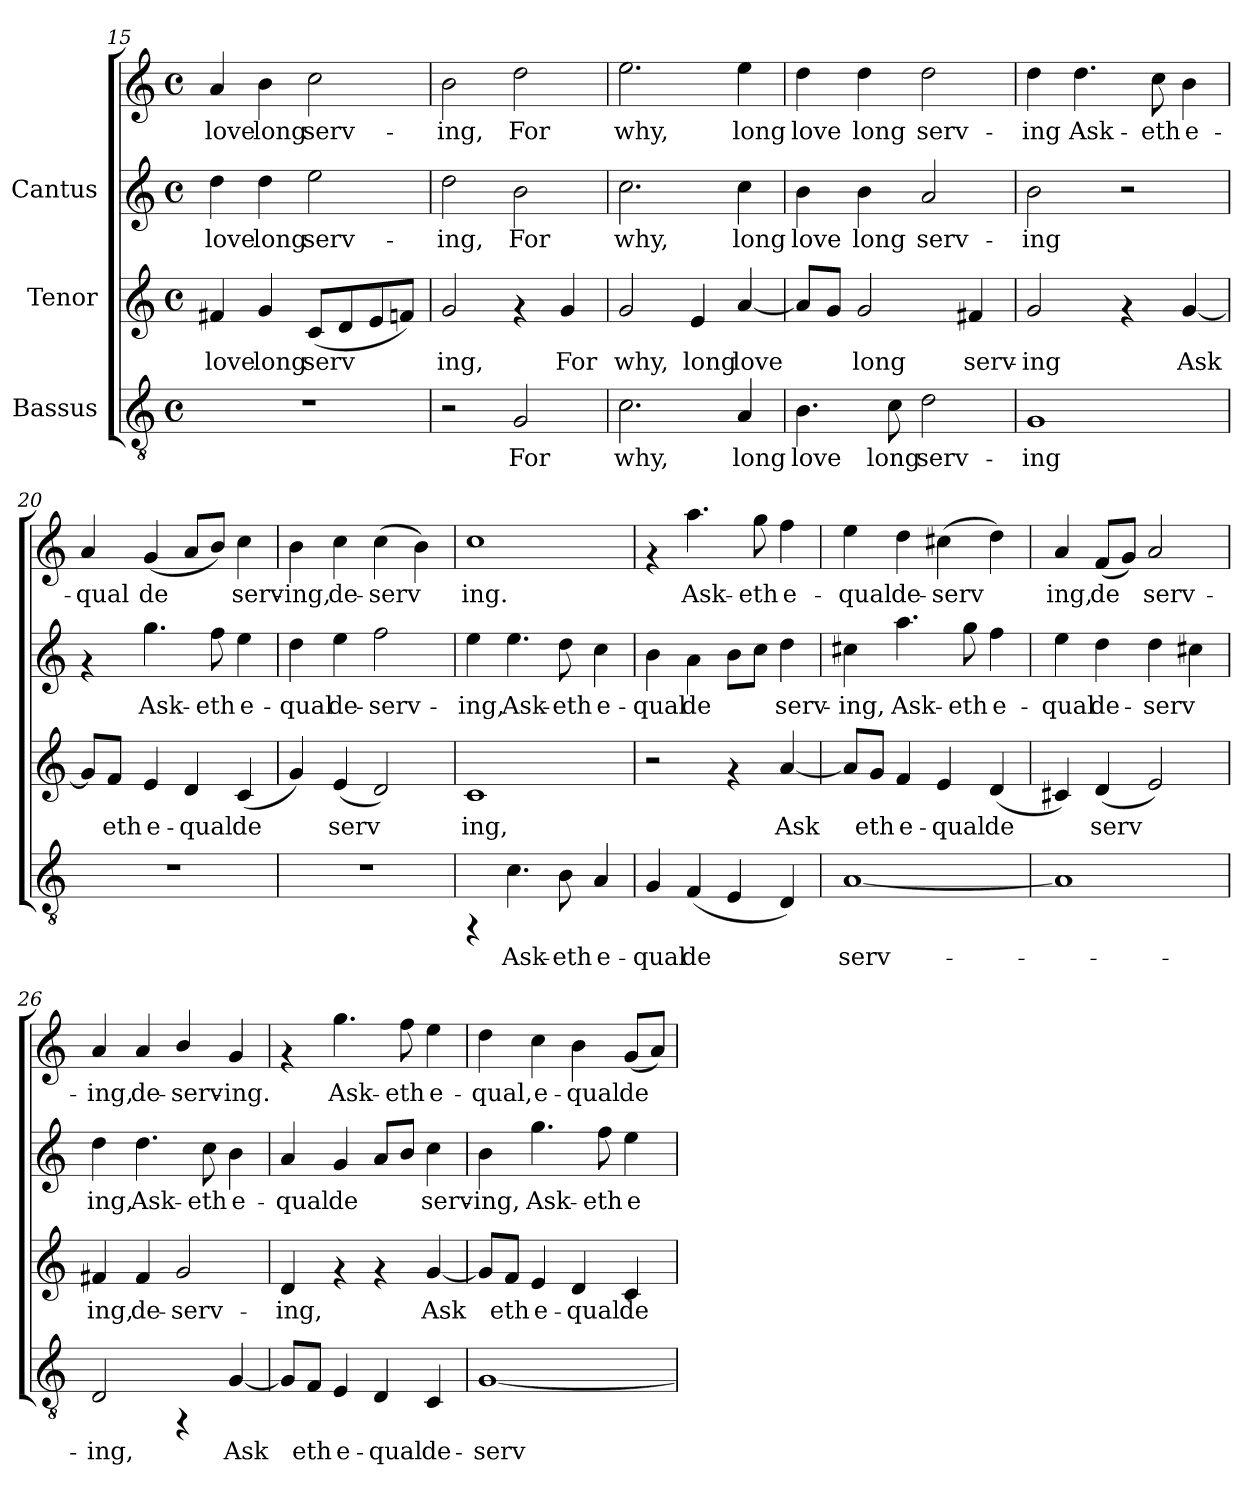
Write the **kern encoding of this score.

**kern	**text	**kern	**text	**kern	**text	**kern	**text
*part3	*part3	*part2	*part2	*part1	*part1	*part1	*part1
*staff4	*staff4	*staff3	*staff3	*staff2	*staff2	*staff1	*staff1
*I"Bassus	*	*I"Tenor	*	*I"Cantus	*	*	*
*clefGv2	*	*clefG2	*	*clefG2	*	*clefG2	*
*M4/4	*	*M4/4	*	*M4/4	*	*M4/4	*
*met(c)	*	*met(c)	*	*met(c)	*	*met(c)	*
=15	=15	=15	=15	=15	=15	=15	=15
!	!	!	!LO:LY:b:cj	!	!LO:LY:b:cj	!	!LO:LY:b:cj
1r	.	4f#X/	love	4dd\	-love	4a/	love
!	!	!	!LO:LY:b:cj	!	!LO:LY:b:cj	!	!LO:LY:b:cj
.	.	4g/	long	4dd\	long	4b\	long
!	!	!	!LO:LY:b:cj	!	!LO:LY:b:cj	!	!LO:LY:b:cj
.	.	(<8c/L	serv-	2ee\	serv-	2cc\	serv-
!	!	!	!LO:LY:b:cj	!	!	!	!
.	.	8d/	--	.	.	.	.
!	!	!	!LO:LY:b:cj	!	!	!	!
.	.	8e/	--	.	.	.	.
!	!	!	!LO:LY:b:cj	!	!	!	!
.	.	8fn/J)	--	.	.	.	.
=16	=16	=16	=16	=16	=16	=16	=16
!	!	!	!LO:LY:b:cj	!	!LO:LY:b:cj	!	!LO:LY:b:cj
2r	.	2g/	-ing,	2dd\	ing,	2b\	-ing,
!	!LO:LY:b:cj	!	!	!	!LO:LY:b:cj	!	!LO:LY:b:cj
2G/	For	4rf	.	2b\	For	2dd\	For
!	!	!	!LO:LY:b:cj	!	!	!	!
.	.	4g/	For	.	.	.	.
!!LO:LB:g=z
=17	=17	=17	=17	=17	=17	=17	=17
!	!LO:LY:b:cj	!	!LO:LY:b:cj	!	!LO:LY:b:cj	!	!LO:LY:b:cj
2.c\	why,	2g/	why,	2.cc\	why,	2.ee\	why,
!	!	!	!LO:LY:b:cj	!	!	!	!
.	.	4e/	long	.	.	.	.
!	!LO:LY:b:cj	!	!LO:LY:b:cj	!	!LO:LY:b:cj	!	!LO:LY:b:cj
4A/	long	[<4a/	love	4cc\	long	4ee\	long
=18	=18	=18	=18	=18	=18	=18	=18
!	!LO:LY:b:cj	!	!LO:LY:b:cj	!	!LO:LY:b:cj	!	!LO:LY:b:cj
4.B\	love	8a/L]	.	4b\	-love	4dd\	love
!	!	!	!LO:LY:b:cj	!	!	!	!
.	.	8g/J	.	.	.	.	.
!	!	!	!LO:LY:b:cj	!	!LO:LY:b:cj	!	!LO:LY:b:cj
.	.	2g/	long	4b\	long	4dd\	long
!	!LO:LY:b:cj	!	!	!	!	!	!
8c\	long	.	.	.	.	.	.
!	!LO:LY:b:cj	!	!	!	!LO:LY:b:cj	!	!LO:LY:b:cj
2d\	serv-	.	.	2a/	serv-	2dd\	serv-
!	!	!	!LO:LY:b:cj	!	!	!	!
.	.	4f#X/	serv-	.	.	.	.
=19	=19	=19	=19	=19	=19	=19	=19
!	!LO:LY:b:cj	!	!LO:LY:b:cj	!	!LO:LY:b:cj	!	!LO:LY:b:cj
1G	-ing	2g/	-ing	2b\	-ing	4dd\	-ing
!	!	!	!	!	!	!	!LO:LY:b:cj
.	.	.	.	.	.	4.dd\	Ask-
.	.	4rf	.	2r	.	.	.
!	!	!	!	!	!	!	!LO:LY:b:cj
.	.	.	.	.	.	8cc\	-eth
!	!	!	!LO:LY:b:cj	!	!	!	!LO:LY:b:cj
.	.	[<4g/	Ask-	.	.	4b\	e-
=20	=20	=20	=20	=20	=20	=20	=20
!	!	!	!LO:LY:b:cj	!	!	!	!LO:LY:b:cj
1r	.	8g/L]	-	4rf	.	4a/	qual
!	!	!	!LO:LY:b:cj	!	!	!	!
.	.	8f/J	eth	.	.	.	.
!	!	!	!LO:LY:b:cj	!	!LO:LY:b:cj	!	!LO:LY:b:cj
.	.	4e/	e-	4.gg\	-Ask-	(<4g/	de-
!	!	!	!LO:LY:b:cj	!	!	!	!LO:LY:b:cj
.	.	4d/	-qual	.	.	8a/L	-
!	!	!	!	!	!LO:LY:b:cj	!	!LO:LY:b:cj
.	.	.	.	8ff\	-eth	8b/J)	.
!	!	!	!LO:LY:b:cj	!	!LO:LY:b:cj	!	!LO:LY:b:cj
.	.	(<4c/	de-	4ee\	e-	4cc\	serv-
=21	=21	=21	=21	=21	=21	=21	=21
!	!	!	!LO:LY:b:cj	!	!LO:LY:b:cj	!	!LO:LY:b:cj
1r	.	4g/)	-	4dd\	-qual	4b\	-ing,
!	!	!	!LO:LY:b:cj	!	!LO:LY:b:cj	!	!LO:LY:b:cj
.	.	(<4e/	serv-	4ee\	de-	4cc\	de-
!	!	!	!LO:LY:b:cj	!	!LO:LY:b:cj	!	!LO:LY:b:cj
.	.	2d/)	--	2ff\	-serv-	(>4cc\	-serv-
!	!	!	!	!	!	!	!LO:LY:b:cj
.	.	.	.	.	.	4b\)	--
!!LO:LB:g=z
=22	=22	=22	=22	=22	=22	=22	=22
!	!	!	!LO:LY:b:cj	!	!LO:LY:b:cj	!	!LO:LY:b:cj
4rFF	.	1c	-ing,	4ee\	ing,	1cc	-ing.
!	!LO:LY:b:cj	!	!	!	!LO:LY:b:cj	!	!
4.c\	Ask-	.	.	4.ee\	Ask-	.	.
!	!LO:LY:b:cj	!	!	!	!LO:LY:b:cj	!	!
8B\	-eth	.	.	8dd\	-eth	.	.
!	!LO:LY:b:cj	!	!	!	!LO:LY:b:cj	!	!
4A/	e-	.	.	4cc\	e-	.	.
=23	=23	=23	=23	=23	=23	=23	=23
!	!LO:LY:b:cj	!	!	!	!LO:LY:b:cj	!	!
4G/	-qual	2r	.	4b\	-qual	4rf	.
!	!LO:LY:b:cj	!	!	!	!LO:LY:b:cj	!	!LO:LY:b:cj
(<4F/	de-	.	.	4a\	de-	4.aa\	-Ask-
!	!LO:LY:b:cj	!	!	!	!LO:LY:b:cj	!	!
4E/	--	4rf	.	8b\L	-	.	.
!	!	!	!	!	!LO:LY:b:cj	!	!LO:LY:b:cj
.	.	.	.	8cc\J	.	8gg\	-eth
!	!LO:LY:b:cj	!	!LO:LY:b:cj	!	!LO:LY:b:cj	!	!LO:LY:b:cj
4D/)	--	[<4a/	Ask-	4dd\	serv-	4ff\	e-
=24	=24	=24	=24	=24	=24	=24	=24
!	!LO:LY:b:cj	!	!LO:LY:b:cj	!	!LO:LY:b:cj	!	!LO:LY:b:cj
[<1A	-serv-	8a/L]	-	4cc#X\	-ing,	4ee\	-qual
!	!	!	!LO:LY:b:cj	!	!	!	!
.	.	8g/J	eth	.	.	.	.
!	!	!	!LO:LY:b:cj	!	!LO:LY:b:cj	!	!LO:LY:b:cj
.	.	4f/	e-	4.aa\	Ask-	4dd\	de-
!	!	!	!LO:LY:b:cj	!	!	!	!LO:LY:b:cj
.	.	4e/	-qual	.	.	(>4cc#X\	-serv-
!	!	!	!	!	!LO:LY:b:cj	!	!
.	.	.	.	8gg\	-eth	.	.
!	!	!	!LO:LY:b:cj	!	!LO:LY:b:cj	!	!LO:LY:b:cj
.	.	(<4d/	de-	4ff\	e-	4dd\)	--
=25	=25	=25	=25	=25	=25	=25	=25
!	!	!	!LO:LY:b:cj	!	!LO:LY:b:cj	!	!LO:LY:b:cj
1A]	.	4c#X/)	-	4ee\	-qual	4a/	-ing,
!	!	!	!LO:LY:b:cj	!	!LO:LY:b:cj	!	!LO:LY:b:cj
.	.	(<4d/	serv-	4dd\	de-	(<8f/L	de-
!	!	!	!	!	!	!	!LO:LY:b:cj
.	.	.	.	.	.	8g/J)	-
!	!	!	!LO:LY:b:cj	!	!LO:LY:b:cj	!	!LO:LY:b:cj
.	.	2e/)	--	4dd\	-serv-	2a/	serv-
!	!	!	!	!	!LO:LY:b:cj	!	!
.	.	.	.	4cc#X\	--	.	.
!!LO:PB:g=z
=26	=26	=26	=26	=26	=26	=26	=26
!	!LO:LY:b:cj	!	!LO:LY:b:cj	!	!LO:LY:b:cj	!	!LO:LY:b:cj
2D/	-ing,	4f#X/	-ing,	4dd\	ing,	4a/	-ing,
!	!	!	!LO:LY:b:cj	!	!LO:LY:b:cj	!	!LO:LY:b:cj
.	.	4f#/	de-	4.dd\	Ask-	4a/	de-
!	!	!	!LO:LY:b:cj	!	!	!	!LO:LY:b:cj
4rFF	.	2g/	-serv-	.	.	4b/	-serv-
!	!	!	!	!	!LO:LY:b:cj	!	!
.	.	.	.	8cc\	-eth	.	.
!	!LO:LY:b:cj	!	!	!	!LO:LY:b:cj	!	!LO:LY:b:cj
[<4G/	Ask-	.	.	4b\	e-	4g/	-ing.
=27	=27	=27	=27	=27	=27	=27	=27
!	!LO:LY:b:cj	!	!LO:LY:b:cj	!	!LO:LY:b:cj	!	!
8G/L]	-	4d/	-ing,	4a/	-qual	4rf	.
!	!LO:LY:b:cj	!	!	!	!	!	!
8F/J	eth	.	.	.	.	.	.
!	!LO:LY:b:cj	!	!	!	!LO:LY:b:cj	!	!LO:LY:b:cj
4E/	e-	4rf	.	4g/	de-	4.gg\	-Ask-
!	!LO:LY:b:cj	!	!	!	!LO:LY:b:cj	!	!
4D/	-qual	4rf	.	8a/L	-	.	.
!	!	!	!	!	!LO:LY:b:cj	!	!LO:LY:b:cj
.	.	.	.	8b/J	.	8ff\	-eth
!	!LO:LY:b:cj	!	!LO:LY:b:cj	!	!LO:LY:b:cj	!	!LO:LY:b:cj
4C/	de-	[<4g/	Ask-	4cc\	serv-	4ee\	e-
=28	=28	=28	=28	=28	=28	=28	=28
!	!LO:LY:b:cj	!	!LO:LY:b:cj	!	!LO:LY:b:cj	!	!LO:LY:b:cj
[<1G	-serv-	8g/L]	-	4b\	-ing,	4dd\	-qual,
!	!	!	!LO:LY:b:cj	!	!	!	!
.	.	8f/J	eth	.	.	.	.
!	!	!	!LO:LY:b:cj	!	!LO:LY:b:cj	!	!LO:LY:b:cj
.	.	4e/	e-	4.gg\	Ask-	4cc\	e-
!	!	!	!LO:LY:b:cj	!	!	!	!LO:LY:b:cj
.	.	4d/	-qual	.	.	4b\	-qual
!	!	!	!	!	!LO:LY:b:cj	!	!
.	.	.	.	8ff\	-eth	.	.
!	!	!	!LO:LY:b:cj	!	!LO:LY:b:cj	!	!LO:LY:b:cj
.	.	4c/	de-	4ee\	e-	(<8g/L	de-
!	!	!	!	!	!	!	!LO:LY:b:cj
.	.	.	.	.	.	8a/J)	--
=	=	=	=	=	=	=	=
*-	*-	*-	*-	*-	*-	*-	*-
